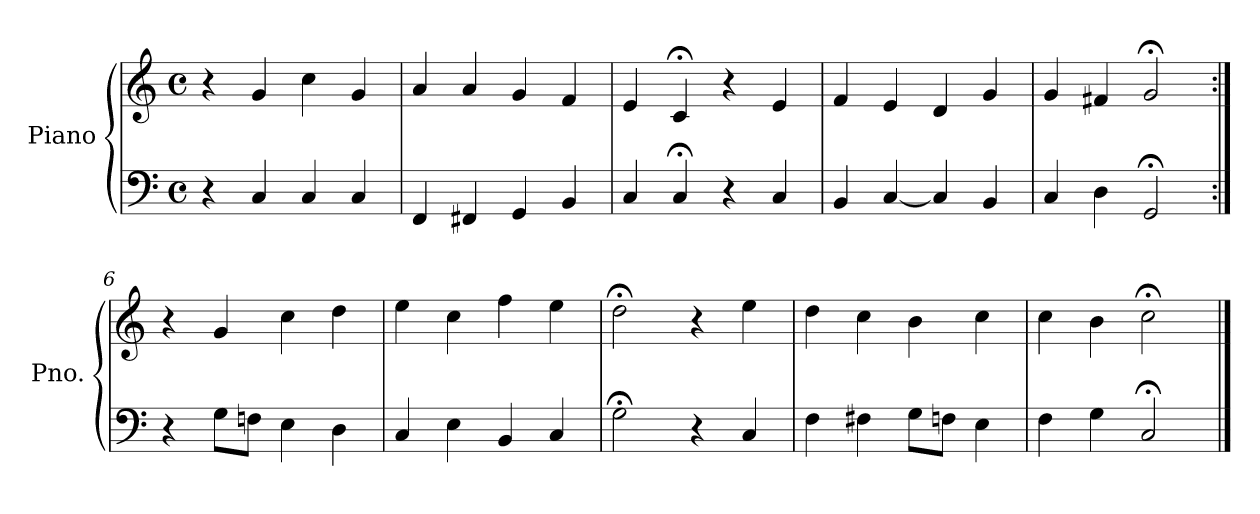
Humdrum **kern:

**kern	**kern
*part1	*part1
*staff2	*staff1
*I"Piano	*
*I'Pno.	*
*clefF4	*clefG2
*k[]	*k[]
*M4/4	*M4/4
*met(c)	*met(c)
=1	=1
4r	4r
4C/	4g/
4C/	4cc\
4C/	4g/
=2	=2
4FF/	4a/
4FF#X/	4a/
4GG/	4g/
4BB/	4f/
=3	=3
4C/	4e/
4C;</	4c;</
4r	4r
4C/	4e/
=4	=4
4BB/	4f/
[4C/	4e/
4C/]	4d/
4BB/	4g/
=5	=5
4C/	4g/
4D\	4f#X/
2GG;</	2g;</
=6:|!	=6:|!
4r	4r
8G\L	4g/
8Fn\J	.
4E\	4cc\
4D\	4dd\
=7	=7
4C/	4ee\
4E\	4cc\
4BB/	4ff\
4C/	4ee\
!!LO:LB:g=z
=8	=8
2G;<\	2dd;<\
4r	4r
4C/	4ee\
=9	=9
4F\	4dd\
4F#X\	4cc\
8G\L	4b\
8Fn\J	.
4E\	4cc\
=10	=10
4F\	4cc\
4G\	4b\
2C;</	2cc;<\
==	==
*-	*-
